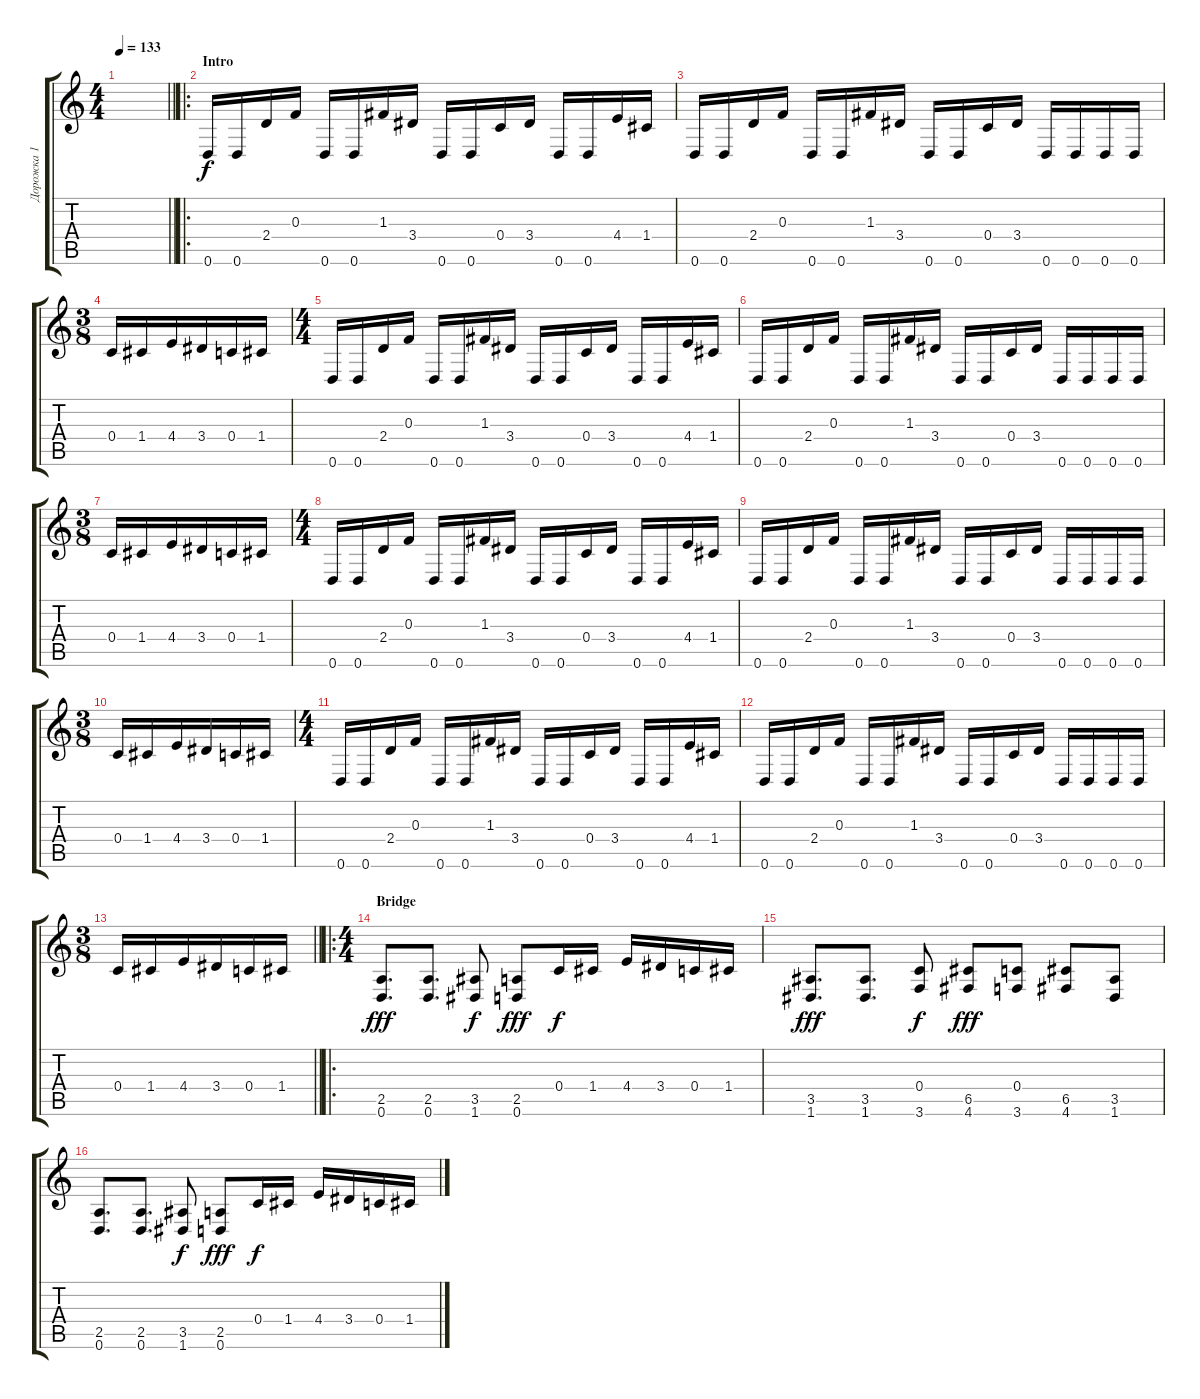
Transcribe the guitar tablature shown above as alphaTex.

\track ("Дорожка 1" "Дорожка 1") {instrument distortionguitar}
\staff {score tabs}
\tuning (D4 A3 F3 C3 G2 D2) {hide}
\ts (4 4)
\tempo 133
\clef g2
\barLineRight lightlight
\ks c
|
\ro
\section ("" "Intro")
0.6.16 0.6.16 2.4.16 0.3.16 0.6.16 0.6.16 1.3.16 3.4.16 0.6.16 0.6.16 0.4.16 3.4.16 0.6.16 0.6.16 4.4.16 1.4.16 |
0.6.16 0.6.16 2.4.16 0.3.16 0.6.16 0.6.16 1.3.16 3.4.16 0.6.16 0.6.16 0.4.16 3.4.16 0.6.16 0.6.16 0.6.16 0.6.16 |
\ts (3 8)
0.4.16 1.4.16 4.4.16 3.4.16 0.4.16 1.4.16 |
\ts (4 4)
0.6.16 0.6.16 2.4.16 0.3.16 0.6.16 0.6.16 1.3.16 3.4.16 0.6.16 0.6.16 0.4.16 3.4.16 0.6.16 0.6.16 4.4.16 1.4.16 |
0.6.16 0.6.16 2.4.16 0.3.16 0.6.16 0.6.16 1.3.16 3.4.16 0.6.16 0.6.16 0.4.16 3.4.16 0.6.16 0.6.16 0.6.16 0.6.16 |
\ts (3 8)
0.4.16 1.4.16 4.4.16 3.4.16 0.4.16 1.4.16 |
\ts (4 4)
0.6.16 0.6.16 2.4.16 0.3.16 0.6.16 0.6.16 1.3.16 3.4.16 0.6.16 0.6.16 0.4.16 3.4.16 0.6.16 0.6.16 4.4.16 1.4.16 |
0.6.16 0.6.16 2.4.16 0.3.16 0.6.16 0.6.16 1.3.16 3.4.16 0.6.16 0.6.16 0.4.16 3.4.16 0.6.16 0.6.16 0.6.16 0.6.16 |
\ts (3 8)
0.4.16 1.4.16 4.4.16 3.4.16 0.4.16 1.4.16 |
\ts (4 4)
0.6.16 0.6.16 2.4.16 0.3.16 0.6.16 0.6.16 1.3.16 3.4.16 0.6.16 0.6.16 0.4.16 3.4.16 0.6.16 0.6.16 4.4.16 1.4.16 |
0.6.16 0.6.16 2.4.16 0.3.16 0.6.16 0.6.16 1.3.16 3.4.16 0.6.16 0.6.16 0.4.16 3.4.16 0.6.16 0.6.16 0.6.16 0.6.16 |
\ts (3 8)
\barLineRight lightlight
0.4.16 1.4.16 4.4.16 3.4.16 0.4.16 1.4.16 |
\ro
\ts (4 4)
\section ("" "Bridge")
(2.5 0.6).8{d dy fff} (2.5 0.6).8{d} (3.5 1.6).8{dy f} (2.5 0.6).8{dy fff} 0.4.16{dy f} 1.4.16 4.4.16 3.4.16 0.4.16 1.4.16 |
(3.5 1.6).8{d dy fff} (3.5 1.6).8{d} (0.4 3.6).8{dy f} (6.5 4.6).8{dy fff} (0.4 3.6).8 (6.5 4.6).8 (3.5 1.6).8 |
(2.5 0.6).8{d} (2.5 0.6).8{d} (3.5 1.6).8{dy f} (2.5 0.6).8{dy fff} 0.4.16{dy f} 1.4.16 4.4.16 3.4.16 0.4.16 1.4.16
